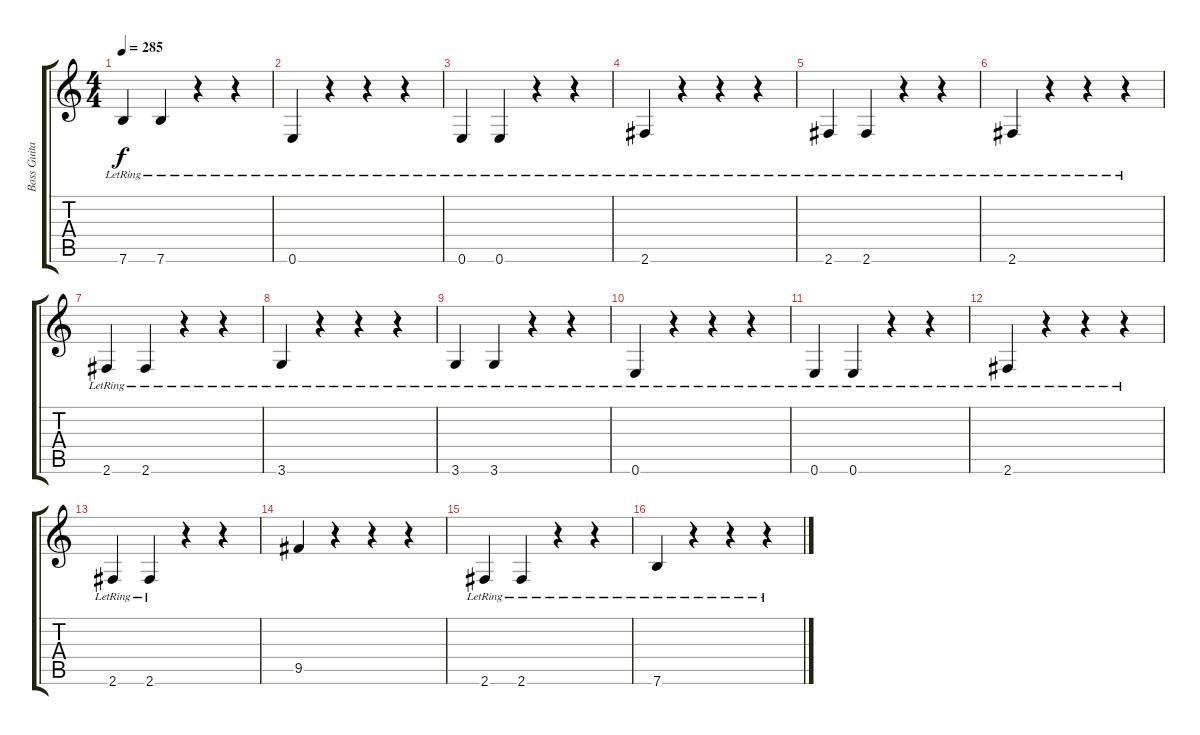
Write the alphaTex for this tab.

\track ("Bass Guitar" "Bass Guita") {instrument electricbassfinger}
\staff {score tabs}
\tuning (E4 B3 G3 D3 A2 E2) {hide}
\ts (4 4)
\tempo 285
\clef g2
\ks c
7.6{lr}.4{dy f} 7.6{lr}.4 r.4 r.4 |
0.6{lr}.4 r.4 r.4 r.4 |
0.6{lr}.4 0.6{lr}.4 r.4 r.4 |
2.6{lr}.4 r.4 r.4 r.4 |
2.6{lr}.4 2.6{lr}.4 r.4 r.4 |
2.6{lr}.4 r.4 r.4 r.4 |
2.6{lr}.4 2.6{lr}.4 r.4 r.4 |
3.6{lr}.4 r.4 r.4 r.4 |
3.6{lr}.4 3.6{lr}.4 r.4 r.4 |
0.6{lr}.4 r.4 r.4 r.4 |
0.6{lr}.4 0.6{lr}.4 r.4 r.4 |
2.6{lr}.4 r.4 r.4 r.4 |
2.6{lr}.4 2.6{lr}.4 r.4 r.4 |
9.5.4 r.4 r.4 r.4 |
2.6{lr}.4 2.6{lr}.4 r.4 r.4 |
7.6{lr}.4 r.4 r.4 r.4
